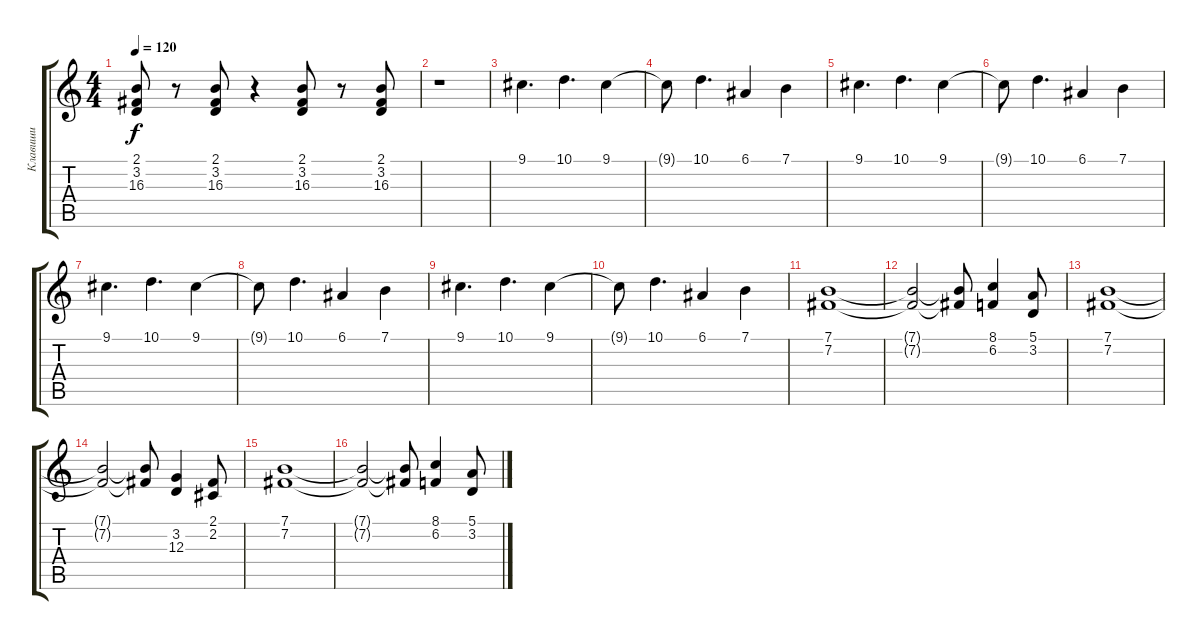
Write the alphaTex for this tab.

\track ("Клавиши" "Клавиши") {instrument choiraahs}
\staff {score tabs}
\tuning (E4 B3 G3 D3 A2 E2) {hide}
\ts (4 4)
\tempo 120
\clef g2
\ks c
(2.1 3.2 16.3).8{dy f} r.8 (2.1 3.2 16.3).8 r.4 (2.1 3.2 16.3).8 r.8 (2.1 3.2 16.3).8 |
r.1 |
9.1.4{d instrument choiraahs} 10.1.4{d} 9.1.4 |
9.1{t}.8 10.1.4{d} 6.1.4 7.1.4 |
9.1.4{d} 10.1.4{d} 9.1.4 |
9.1{t}.8 10.1.4{d} 6.1.4 7.1.4 |
9.1.4{d} 10.1.4{d} 9.1.4 |
9.1{t}.8 10.1.4{d} 6.1.4 7.1.4 |
9.1.4{d} 10.1.4{d} 9.1.4 |
9.1{t}.8 10.1.4{d} 6.1.4 7.1.4 |
(7.1 7.2).1 |
(7.1{t} 7.2{t}).2 (7.1{t} 7.2{t}).8 (8.1 6.2).4 (5.1 3.2).8 |
(7.1 7.2).1 |
(7.1{t} 7.2{t}).2 (7.1{t} 7.2{t}).8 (3.2 12.3).4 (2.1 2.2).8 |
(7.1 7.2).1 |
(7.1{t} 7.2{t}).2 (7.1{t} 7.2{t}).8 (8.1 6.2).4 (5.1 3.2).8
